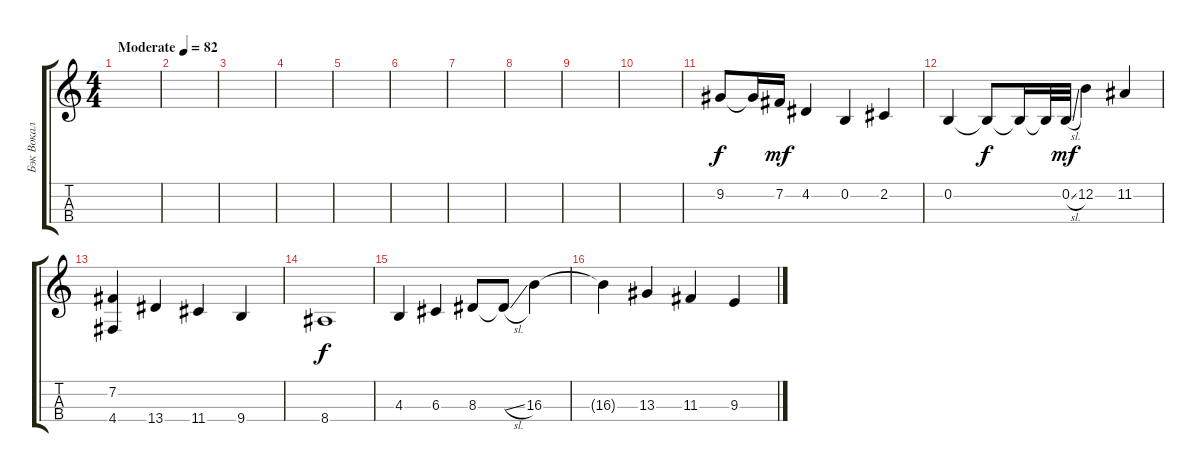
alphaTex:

\track ("Бэк Вокал" "Бэк Вокал") {instrument lead3calliope}
\staff {score tabs}
\tuning (E4 B3 G3 D3) {hide}
\ts (4 4)
\tempo (82 "Moderate")
\clef g2
\ks c
|
|
|
|
|
|
|
|
|
|
9.2.8 9.2{t}.16{dy f} 7.2.16{dy mf} 4.2.4 0.2.4 2.2.4 |
0.2.4 0.2{t}.8{dy f} 0.2{t}.16 0.2{t}.32 0.2{sl}.32{dy mf} 12.2.4 11.2.4 |
(7.2 4.4).4 13.4.4 11.4.4 9.4.4 |
8.4.1{dy f} |
4.3.4 6.3.4 8.3.8 8.3{sl t}.8 16.3.4 |
16.3{t}.4 13.3.4 11.3.4 9.3.4
